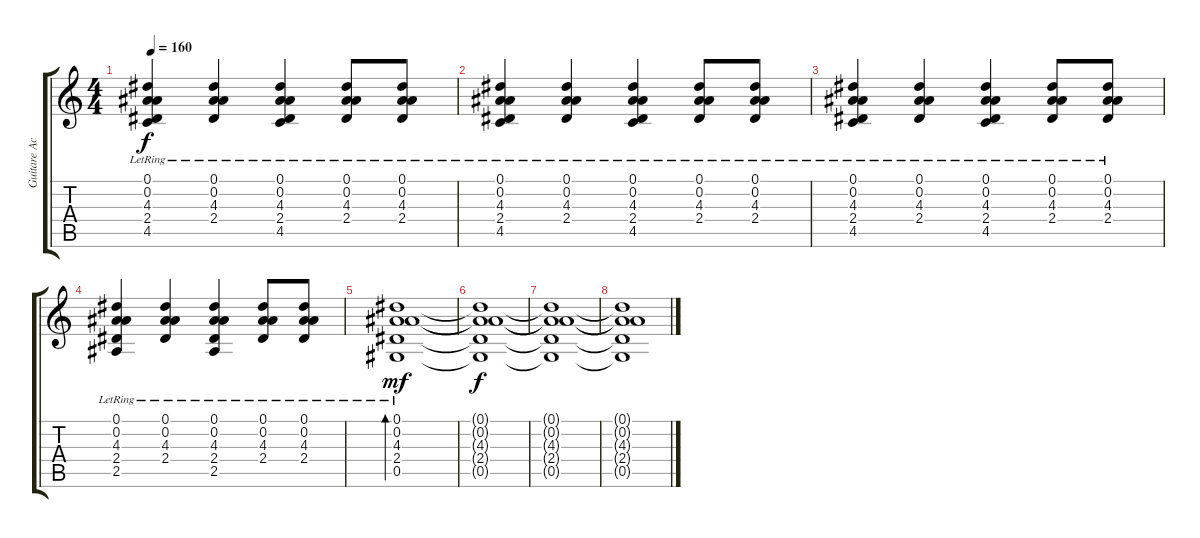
\track ("Guitare Acoustique 2" "Guitare Ac") {instrument acousticguitarsteel}
\staff {score tabs}
\tuning (Eb4 Bb3 Gb3 Db3 Ab2 Eb2) {hide}
\ts (4 4)
\tempo 160
\clef g2
\ks c
(0.1{lr} 0.2{lr} 4.3{lr} 2.4{lr} 4.5{lr}).4{dy f} (0.1{lr} 0.2{lr} 4.3{lr} 2.4{lr}).4 (0.1{lr} 0.2{lr} 4.3{lr} 2.4{lr} 4.5{lr}).4 (0.1{lr} 0.2{lr} 4.3{lr} 2.4{lr}).8 (0.1{lr} 0.2{lr} 4.3{lr} 2.4{lr}).8 |
(0.1{lr} 0.2{lr} 4.3{lr} 2.4{lr} 4.5{lr}).4 (0.1{lr} 0.2{lr} 4.3{lr} 2.4{lr}).4 (0.1{lr} 0.2{lr} 4.3{lr} 2.4{lr} 4.5{lr}).4 (0.1{lr} 0.2{lr} 4.3{lr} 2.4{lr}).8 (0.1{lr} 0.2{lr} 4.3{lr} 2.4{lr}).8 |
(0.1{lr} 0.2{lr} 4.3{lr} 2.4{lr} 4.5{lr}).4 (0.1{lr} 0.2{lr} 4.3{lr} 2.4{lr}).4 (0.1{lr} 0.2{lr} 4.3{lr} 2.4{lr} 4.5{lr}).4 (0.1{lr} 0.2{lr} 4.3{lr} 2.4{lr}).8 (0.1{lr} 0.2{lr} 4.3{lr} 2.4{lr}).8 |
(0.1{lr} 0.2{lr} 4.3{lr} 2.4{lr} 2.5{lr}).4 (0.1{lr} 0.2{lr} 4.3{lr} 2.4{lr}).4 (0.1{lr} 0.2{lr} 4.3{lr} 2.4{lr} 2.5{lr}).4 (0.1{lr} 0.2{lr} 4.3{lr} 2.4{lr}).8 (0.1{lr} 0.2{lr} 4.3{lr} 2.4{lr}).8 |
(0.1{lr} 0.2{lr} 4.3{lr} 2.4{lr} 0.5{lr}).1{bd 60 dy mf} |
(0.1{t} 0.2{t} 4.3{t} 2.4{t} 0.5{t}).1{dy f} |
(0.1{t} 0.2{t} 4.3{t} 2.4{t} 0.5{t}).1 |
(0.1{t} 0.2{t} 4.3{t} 2.4{t} 0.5{t}).1
